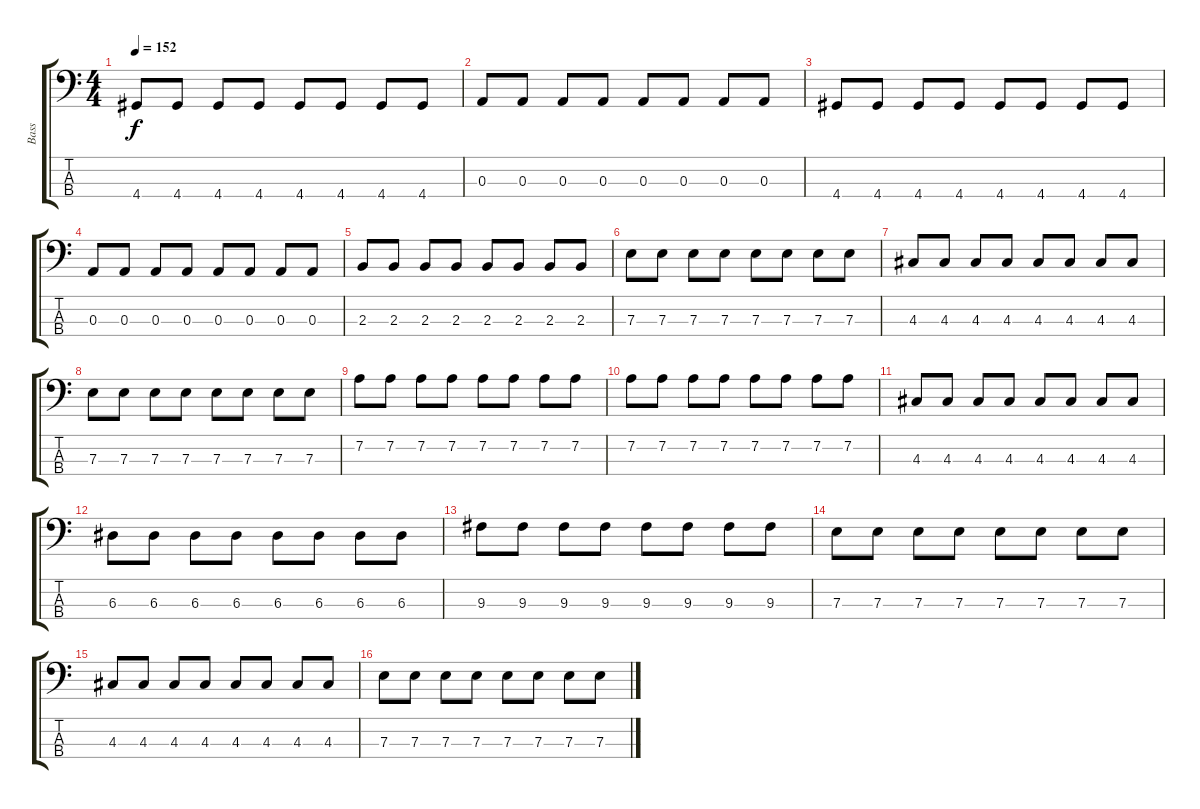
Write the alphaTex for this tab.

\track ("Bass" "Bass") {instrument electricbassfinger}
\staff {score tabs}
\tuning (G2 D2 A1 E1) {hide}
\ts (4 4)
\tempo 152
\clef f4
\ks c
4.4.8{dy f} 4.4.8 4.4.8 4.4.8 4.4.8 4.4.8 4.4.8 4.4.8 |
0.3.8 0.3.8 0.3.8 0.3.8 0.3.8 0.3.8 0.3.8 0.3.8 |
4.4.8 4.4.8 4.4.8 4.4.8 4.4.8 4.4.8 4.4.8 4.4.8 |
0.3.8 0.3.8 0.3.8 0.3.8 0.3.8 0.3.8 0.3.8 0.3.8 |
2.3.8 2.3.8 2.3.8 2.3.8 2.3.8 2.3.8 2.3.8 2.3.8 |
7.3.8 7.3.8 7.3.8 7.3.8 7.3.8 7.3.8 7.3.8 7.3.8 |
4.3.8 4.3.8 4.3.8 4.3.8 4.3.8 4.3.8 4.3.8 4.3.8 |
7.3.8 7.3.8 7.3.8 7.3.8 7.3.8 7.3.8 7.3.8 7.3.8 |
7.2.8 7.2.8 7.2.8 7.2.8 7.2.8 7.2.8 7.2.8 7.2.8 |
7.2.8 7.2.8 7.2.8 7.2.8 7.2.8 7.2.8 7.2.8 7.2.8 |
4.3.8 4.3.8 4.3.8 4.3.8 4.3.8 4.3.8 4.3.8 4.3.8 |
6.3.8 6.3.8 6.3.8 6.3.8 6.3.8 6.3.8 6.3.8 6.3.8 |
9.3.8 9.3.8 9.3.8 9.3.8 9.3.8 9.3.8 9.3.8 9.3.8 |
7.3.8 7.3.8 7.3.8 7.3.8 7.3.8 7.3.8 7.3.8 7.3.8 |
4.3.8 4.3.8 4.3.8 4.3.8 4.3.8 4.3.8 4.3.8 4.3.8 |
7.3.8 7.3.8 7.3.8 7.3.8 7.3.8 7.3.8 7.3.8 7.3.8
